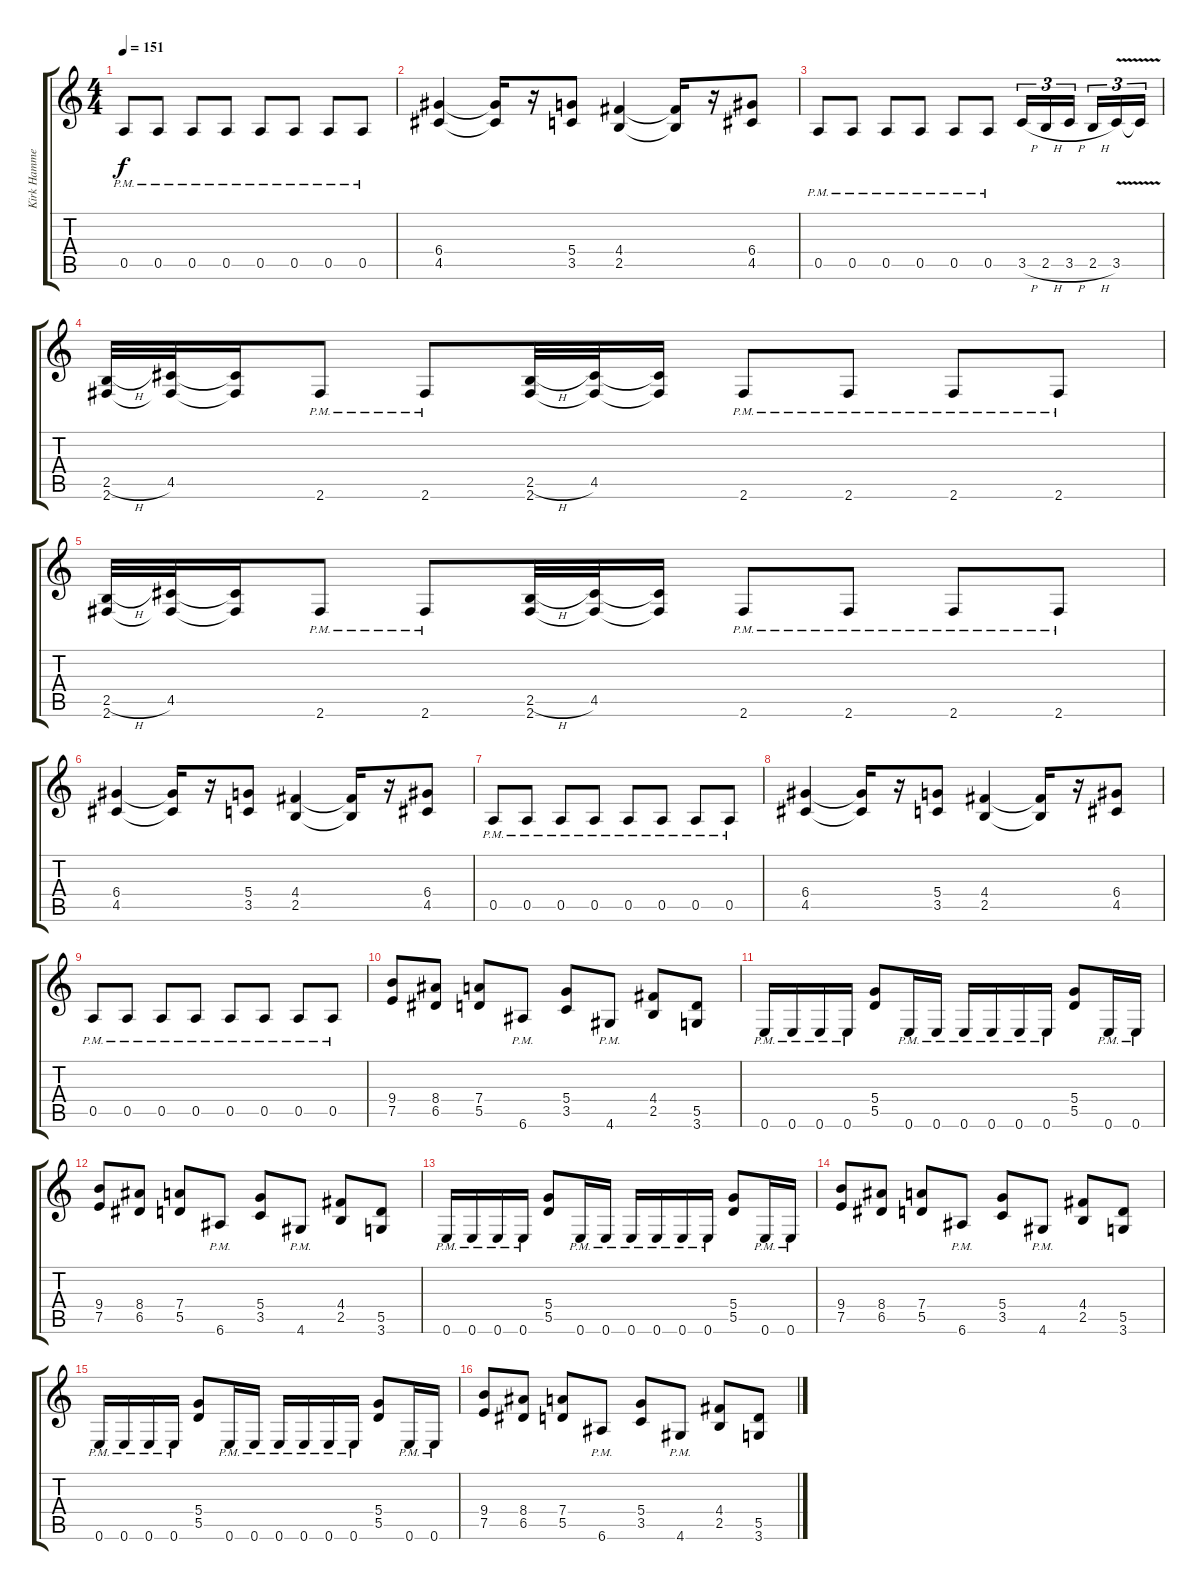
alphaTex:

\track ("Kirk Hammet" "Kirk Hamme") {instrument distortionguitar}
\staff {score tabs}
\tuning (E4 B3 G3 D3 A2 E2) {hide}
\ts (4 4)
\tempo 151
\clef g2
\ks c
0.5{pm}.8{dy f} 0.5{pm}.8 0.5{pm}.8 0.5{pm}.8 0.5{pm}.8 0.5{pm}.8 0.5{pm}.8 0.5{pm}.8 |
(6.4 4.5).4 (6.4{t} 4.5{t}).16 r.16 (5.4 3.5).8 (4.4 2.5).4 (4.4{t} 2.5{t}).16 r.16 (6.4 4.5).8 |
0.5{pm}.8 0.5{pm}.8 0.5{pm}.8 0.5{pm}.8 0.5{pm}.8 0.5{pm}.8 3.5{h}.16{tu (3 2)} 2.5{h}.16{tu (3 2)} 3.5{h}.16{tu (3 2) beam splitsecondary} 2.5{h}.16{tu (3 2)} 3.5{v}.16{tu (3 2)} 3.5{t}.16{tu (3 2)} |
(2.5{h} 2.6).32 (4.5 2.6{t}).32 (4.5{t} 2.6{t}).16 2.6{pm}.8 2.6{pm}.8 (2.5{h} 2.6).32 (4.5 2.6{t}).32 (4.5{t} 2.6{t}).16 2.6{pm}.8 2.6{pm}.8 2.6{pm}.8 2.6{pm}.8 |
(2.5{h} 2.6).32 (4.5 2.6{t}).32 (4.5{t} 2.6{t}).16 2.6{pm}.8 2.6{pm}.8 (2.5{h} 2.6).32 (4.5 2.6{t}).32 (4.5{t} 2.6{t}).16 2.6{pm}.8 2.6{pm}.8 2.6{pm}.8 2.6{pm}.8 |
(6.4 4.5).4 (6.4{t} 4.5{t}).16 r.16 (5.4 3.5).8 (4.4 2.5).4 (4.4{t} 2.5{t}).16 r.16 (6.4 4.5).8 |
0.5{pm}.8 0.5{pm}.8 0.5{pm}.8 0.5{pm}.8 0.5{pm}.8 0.5{pm}.8 0.5{pm}.8 0.5{pm}.8 |
(6.4 4.5).4 (6.4{t} 4.5{t}).16 r.16 (5.4 3.5).8 (4.4 2.5).4 (4.4{t} 2.5{t}).16 r.16 (6.4 4.5).8 |
0.5{pm}.8 0.5{pm}.8 0.5{pm}.8 0.5{pm}.8 0.5{pm}.8 0.5{pm}.8 0.5{pm}.8 0.5{pm}.8 |
(9.4 7.5).8 (8.4 6.5).8 (7.4 5.5).8 6.6{pm}.8 (5.4 3.5).8 4.6{pm}.8 (4.4 2.5).8 (5.5 3.6).8 |
0.6{pm}.16 0.6{pm}.16 0.6{pm}.16 0.6{pm}.16 (5.4 5.5).8 0.6{pm}.16 0.6{pm}.16 0.6{pm}.16 0.6{pm}.16 0.6{pm}.16 0.6{pm}.16 (5.4 5.5).8 0.6{pm}.16 0.6{pm}.16 |
(9.4 7.5).8 (8.4 6.5).8 (7.4 5.5).8 6.6{pm}.8 (5.4 3.5).8 4.6{pm}.8 (4.4 2.5).8 (5.5 3.6).8 |
0.6{pm}.16 0.6{pm}.16 0.6{pm}.16 0.6{pm}.16 (5.4 5.5).8 0.6{pm}.16 0.6{pm}.16 0.6{pm}.16 0.6{pm}.16 0.6{pm}.16 0.6{pm}.16 (5.4 5.5).8 0.6{pm}.16 0.6{pm}.16 |
(9.4 7.5).8 (8.4 6.5).8 (7.4 5.5).8 6.6{pm}.8 (5.4 3.5).8 4.6{pm}.8 (4.4 2.5).8 (5.5 3.6).8 |
0.6{pm}.16 0.6{pm}.16 0.6{pm}.16 0.6{pm}.16 (5.4 5.5).8 0.6{pm}.16 0.6{pm}.16 0.6{pm}.16 0.6{pm}.16 0.6{pm}.16 0.6{pm}.16 (5.4 5.5).8 0.6{pm}.16 0.6{pm}.16 |
(9.4 7.5).8 (8.4 6.5).8 (7.4 5.5).8 6.6{pm}.8 (5.4 3.5).8 4.6{pm}.8 (4.4 2.5).8 (5.5 3.6).8
